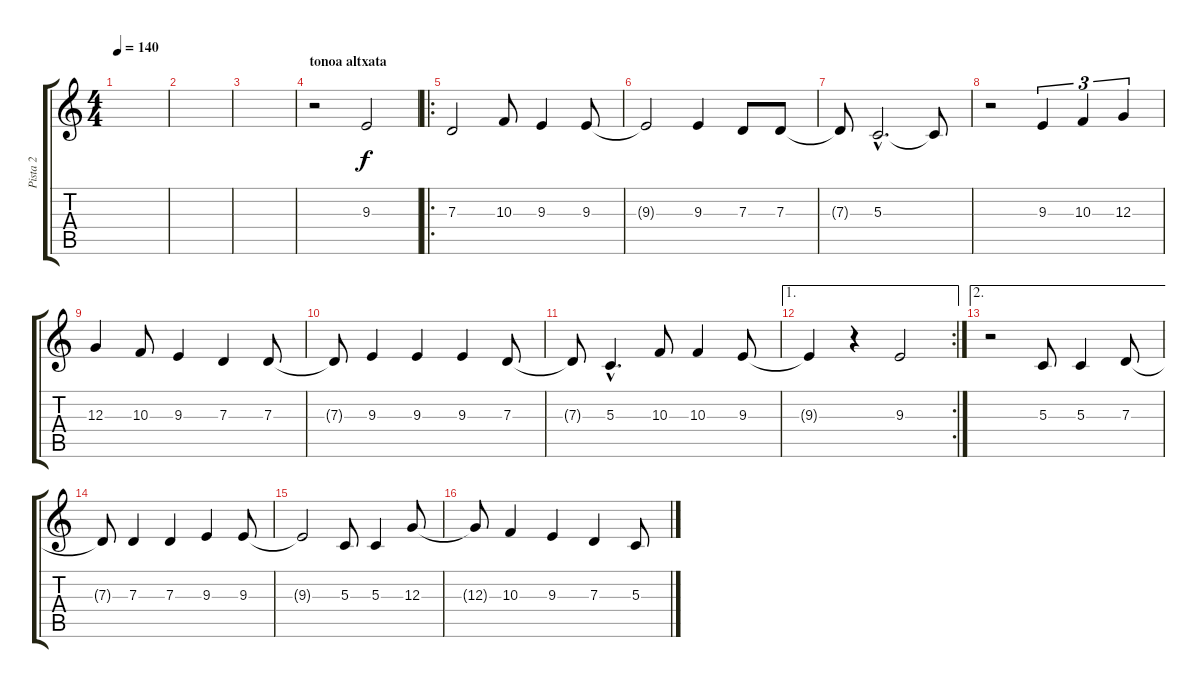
\track ("Pista 2" "Pista 2") {instrument flute}
\staff {score tabs}
\tuning (E4 B3 G3 D3 A2 E2) {hide}
\ts (4 4)
\tempo 140
\clef g2
\ks c
|
|
|
\section ("" "tonoa altxata")
r.2 9.3.2 |
\ro
7.3.2 10.3.8 9.3.4 9.3.8 |
9.3{t}.2 9.3.4 7.3.8 7.3.8 |
7.3{t}.8 5.3{hac}.2{d} 5.3{t}.8 |
r.2 9.3.4{tu (3 2)} 10.3.4{tu (3 2)} 12.3.4{tu (3 2)} |
12.3.4 10.3.8 9.3.4 7.3.4 7.3.8 |
7.3{t}.8 9.3.4 9.3.4 9.3.4 7.3.8 |
7.3{t}.8 5.3{hac}.4{d} 10.3.8 10.3.4 9.3.8 |
\ae 1
\rc 2
9.3{t}.4 r.4 9.3.2 |
\ae 2
r.2 5.3.8 5.3.4 7.3.8 |
7.3{t}.8 7.3.4 7.3.4 9.3.4 9.3.8 |
9.3{t}.2 5.3.8 5.3.4 12.3.8 |
12.3{t}.8 10.3.4 9.3.4 7.3.4 5.3.8
